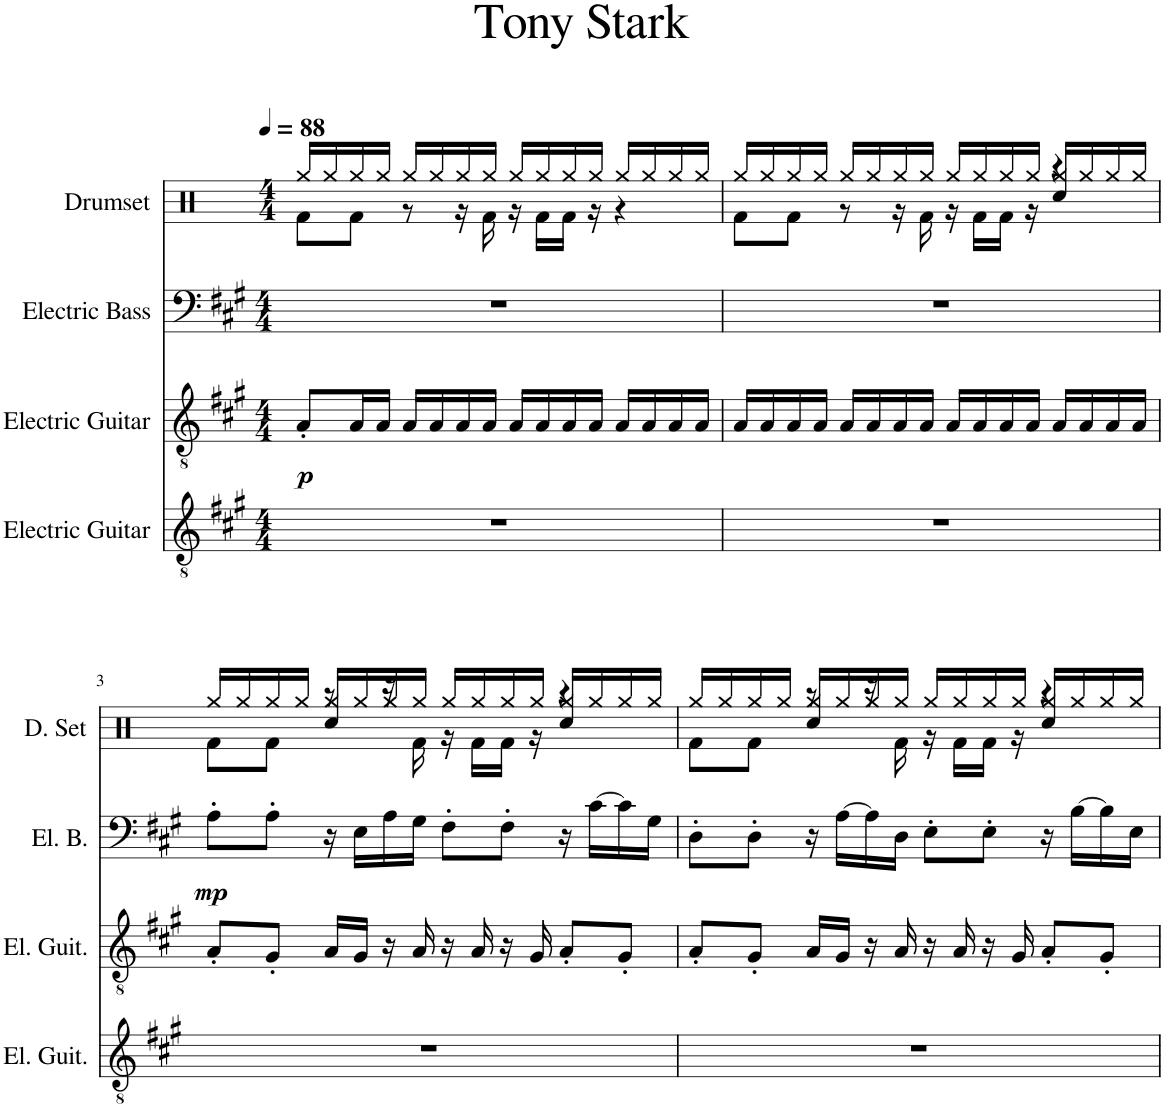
**kern	**kern	**dynam	**kern	**dynam	**kern
*part4	*part3	*part3	*part2	*part2	*part1
*staff4	*staff3	*staff3	*staff2	*staff2	*staff1
*I"Electric Guitar	*I"Electric Guitar	*	*I"Electric Bass	*	*I"Drumset
*I'El. Guit.	*I'El. Guit.	*	*I'El. B.	*	*I'D. Set
*clefGv2	*clefGv2	*	*clefF4	*	*clefX
*	*	*	*Trd7c12	*	*
*k[f#c#g#]	*k[f#c#g#]	*	*k[f#c#g#]	*	*k[]
*M4/4	*M4/4	*	*M4/4	*	*M4/4
*MM88	*MM88	*	*MM88	*	*MM88
=1	=1	=1	=1	=1	=1
*	*	*	*	*	*^
!	!	!LO:DY:b	!	!	!	!
1r	8A'/L	p	1r	.	16Rgg/LL	8Rf\L
.	.	.	.	.	16Rgg/	.
.	16A/L	.	.	.	16Rgg/	8Rf\J
.	16A/JJ	.	.	.	16Rgg/JJ	.
.	16A/LL	.	.	.	16Rgg/LL	8r
.	16A/	.	.	.	16Rgg/	.
.	16A/	.	.	.	16Rgg/	16r
.	16A/JJ	.	.	.	16Rgg/JJ	16Rf\
.	16A/LL	.	.	.	16Rgg/LL	16r
.	16A/	.	.	.	16Rgg/	16Rf\LL
.	16A/	.	.	.	16Rgg/	16Rf\JJ
.	16A/JJ	.	.	.	16Rgg/JJ	16r
.	16A/LL	.	.	.	16Rgg/LL	4r
.	16A/	.	.	.	16Rgg/	.
.	16A/	.	.	.	16Rgg/	.
.	16A/JJ	.	.	.	16Rgg/JJ	.
=2	=2	=2	=2	=2	=2	=2
*	*	*	*	*	*	*^
1r	16A/LL	.	1r	.	16Rgg/LL	8Rf\L	2.ryy
.	16A/	.	.	.	16Rgg/	.	.
.	16A/	.	.	.	16Rgg/	8Rf\J	.
.	16A/JJ	.	.	.	16Rgg/JJ	.	.
.	16A/LL	.	.	.	16Rgg/LL	8r	.
.	16A/	.	.	.	16Rgg/	.	.
.	16A/	.	.	.	16Rgg/	16r	.
.	16A/JJ	.	.	.	16Rgg/JJ	16Rf\	.
.	16A/LL	.	.	.	16Rgg/LL	16r	.
.	16A/	.	.	.	16Rgg/	16Rf\LL	.
.	16A/	.	.	.	16Rgg/	16Rf\JJ	.
.	16A/JJ	.	.	.	16Rgg/JJ	16r	.
.	16A/LL	.	.	.	16Rgg/LL	4r	4Rcc/
.	16A/	.	.	.	16Rgg/	.	.
.	16A/	.	.	.	16Rgg/	.	.
.	16A/JJ	.	.	.	16Rgg/JJ	.	.
!!LO:LB:g=z	!!	!!
=3	=3	=3	=3	=3	=3	=3	=3
!	!	!	!	!LO:DY:b	!	!	!
1r	8A'/L	.	8A'\L	mp	16Rgg/LL	8Rf\L	4ryy
.	.	.	.	.	16Rgg/	.	.
.	8G#'/J	.	8A'\J	.	16Rgg/	8Rf\J	.
.	.	.	.	.	16Rgg/JJ	.	.
.	16A/LL	.	16r	.	16Rgg/LL	8r	4Rcc/
.	16G#/JJ	.	16E\LL	.	16Rgg/	.	.
.	16r	.	16A\	.	16Rgg/	16r	.
.	16A/	.	16G#\JJ	.	16Rgg/JJ	16Rf\	.
.	16r	.	8F#'\L	.	16Rgg/LL	16r	4ryy
.	16A/	.	.	.	16Rgg/	16Rf\LL	.
.	16r	.	8F#'\J	.	16Rgg/	16Rf\JJ	.
.	16G#/	.	.	.	16Rgg/JJ	16r	.
.	8A'/L	.	16r	.	16Rgg/LL	4r	4Rcc/
.	.	.	[16c#\LL	.	16Rgg/	.	.
.	8G#'/J	.	16c#\]	.	16Rgg/	.	.
.	.	.	16G#\JJ	.	16Rgg/JJ	.	.
=4	=4	=4	=4	=4	=4	=4	=4
1r	8A'/L	.	8D'\L	.	16Rgg/LL	8Rf\L	4ryy
.	.	.	.	.	16Rgg/	.	.
.	8G#'/J	.	8D'\J	.	16Rgg/	8Rf\J	.
.	.	.	.	.	16Rgg/JJ	.	.
.	16A/LL	.	16r	.	16Rgg/LL	8r	4Rcc/
.	16G#/JJ	.	[16A\LL	.	16Rgg/	.	.
.	16r	.	16A\]	.	16Rgg/	16r	.
.	16A/	.	16D\JJ	.	16Rgg/JJ	16Rf\	.
.	16r	.	8E'\L	.	16Rgg/LL	16r	4ryy
.	16A/	.	.	.	16Rgg/	16Rf\LL	.
.	16r	.	8E'\J	.	16Rgg/	16Rf\JJ	.
.	16G#/	.	.	.	16Rgg/JJ	16r	.
.	8A'/L	.	16r	.	16Rgg/LL	4r	4Rcc/
.	.	.	[16B\LL	.	16Rgg/	.	.
.	8G#'/J	.	16B\]	.	16Rgg/	.	.
.	.	.	16E\JJ	.	16Rgg/JJ	.	.
*	*	*	*	*	*v	*v	*v
=	=	=	=	=	=
*-	*-	*-	*-	*-	*-
